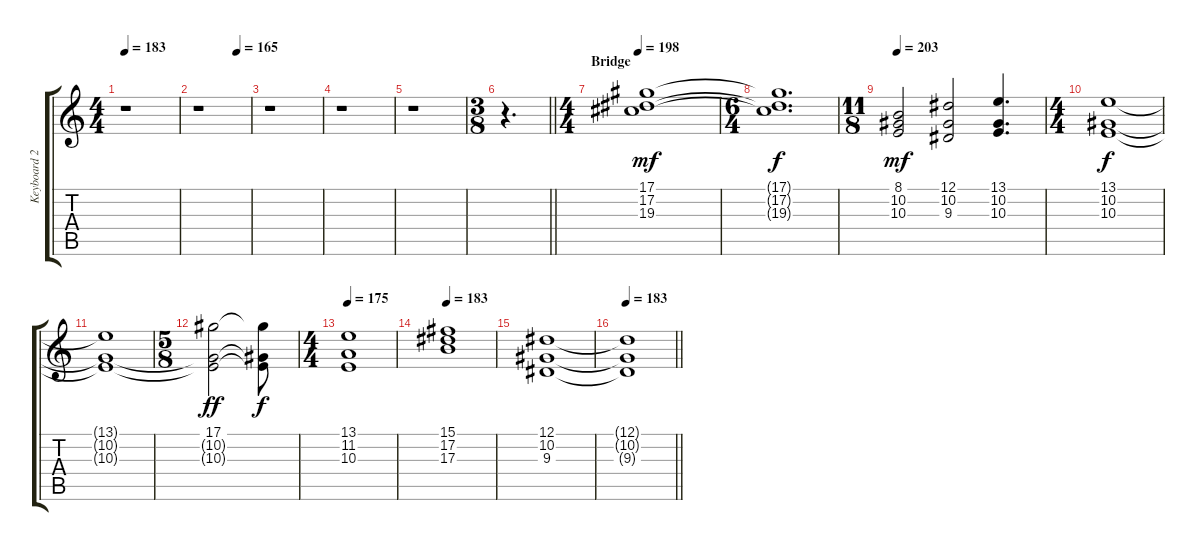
\track ("Keyboard 2" "Keyboard 2") {instrument synthstrings1}
\staff {score tabs}
\tuning (Eb4 Bb3 Gb3 Db3 Ab2 Eb2) {hide}
\ts (4 4)
\tempo 183
\clef g2
\ks c
r.1{dy fff} |
\tempo (165 0.75)
r.1 |
r.1 |
r.1 |
r.1 |
\ts (3 8)
\barLineRight lightlight
r.4{d} |
\ts (4 4)
\section ("" "Bridge")
\tempo 198
(17.1 17.2 19.3).1{dy mf volume 8 instrument stringensemble1} |
\ts (6 4)
(17.1{t} 17.2{t} 19.3{t}).1{d dy f} |
\ts (11 8)
\tempo 203
(8.1 10.2 10.3).2{dy mf} (12.1 10.2 9.3).2 (13.1 10.2 10.3).4{d} |
\ts (4 4)
(13.1 10.2 10.3).1{dy f} |
(13.1{t} 10.2{t} 10.3{t}).1 |
\ts (5 8)
(17.1 10.2{t} 10.3{t}).2{dy ff} (17.1{t} 10.2{t} 10.3{t}).8{dy f} |
\ts (4 4)
\tempo 175
(13.1 11.2 10.3).1 |
\tempo 183
(15.1 17.2 17.3).1 |
(12.1 10.2 9.3).1 |
\tempo 183
\barLineRight lightlight
(12.1{t} 10.2{t} 9.3{t}).1
